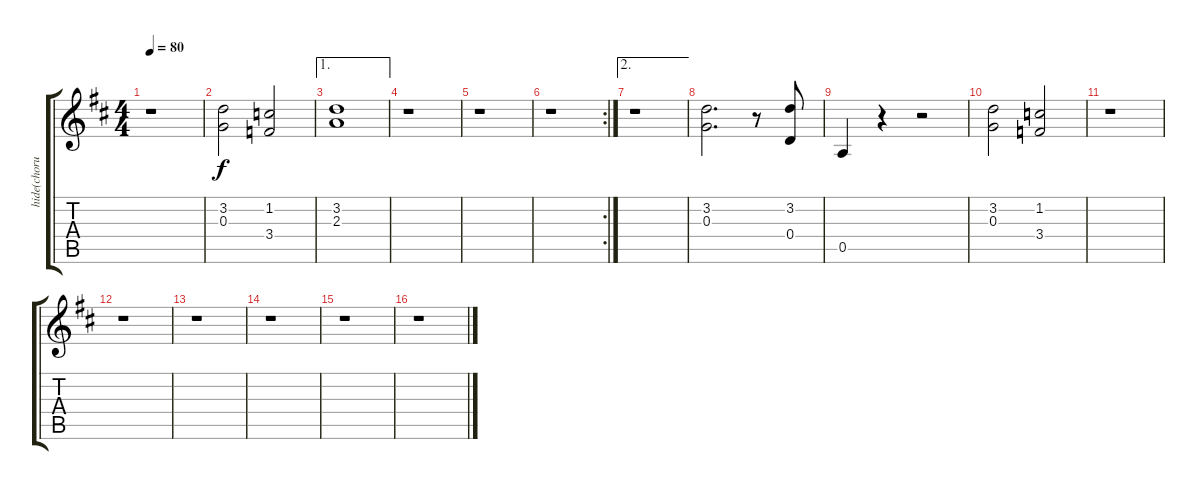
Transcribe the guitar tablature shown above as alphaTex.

\track ("hide(chorus)" "hide(choru") {instrument acousticguitarsteel}
\staff {score tabs}
\tuning (E4 B3 G3 D3 A2 E2) {hide}
\ts (4 4)
\tempo 80
\clef g2
\ks d
r.1{dy f} |
(3.2 0.3).2 (1.2 3.4).2 |
\ae 1
(3.2 2.3).1 |
r.1 |
r.1 |
\rc 2
r.1 |
\ae 2
r.1 |
(3.2 0.3).2{d} r.8 (3.2 0.4).8 |
0.5.4 r.4 r.2 |
(3.2 0.3).2 (1.2 3.4).2 |
r.1 |
r.1 |
r.1 |
r.1 |
r.1 |
r.1
